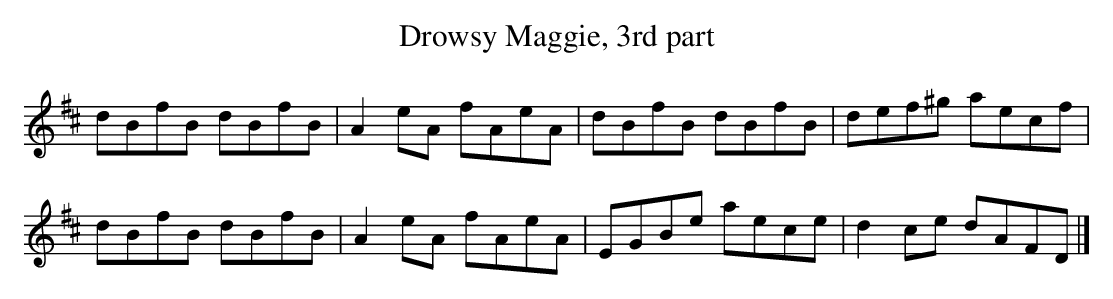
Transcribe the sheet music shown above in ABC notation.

X:1
T:Drowsy Maggie, 3rd part
L:1/8
M:4/4 |
K:Edor
dBfB dBfB  |  A2 eA fAeA  |  dBfB dBfB  |  def^g aecf  |
dBfB dBfB  |  A2 eA fAeA  |  EGBe aece  |  d2 ce dAFD  |]
